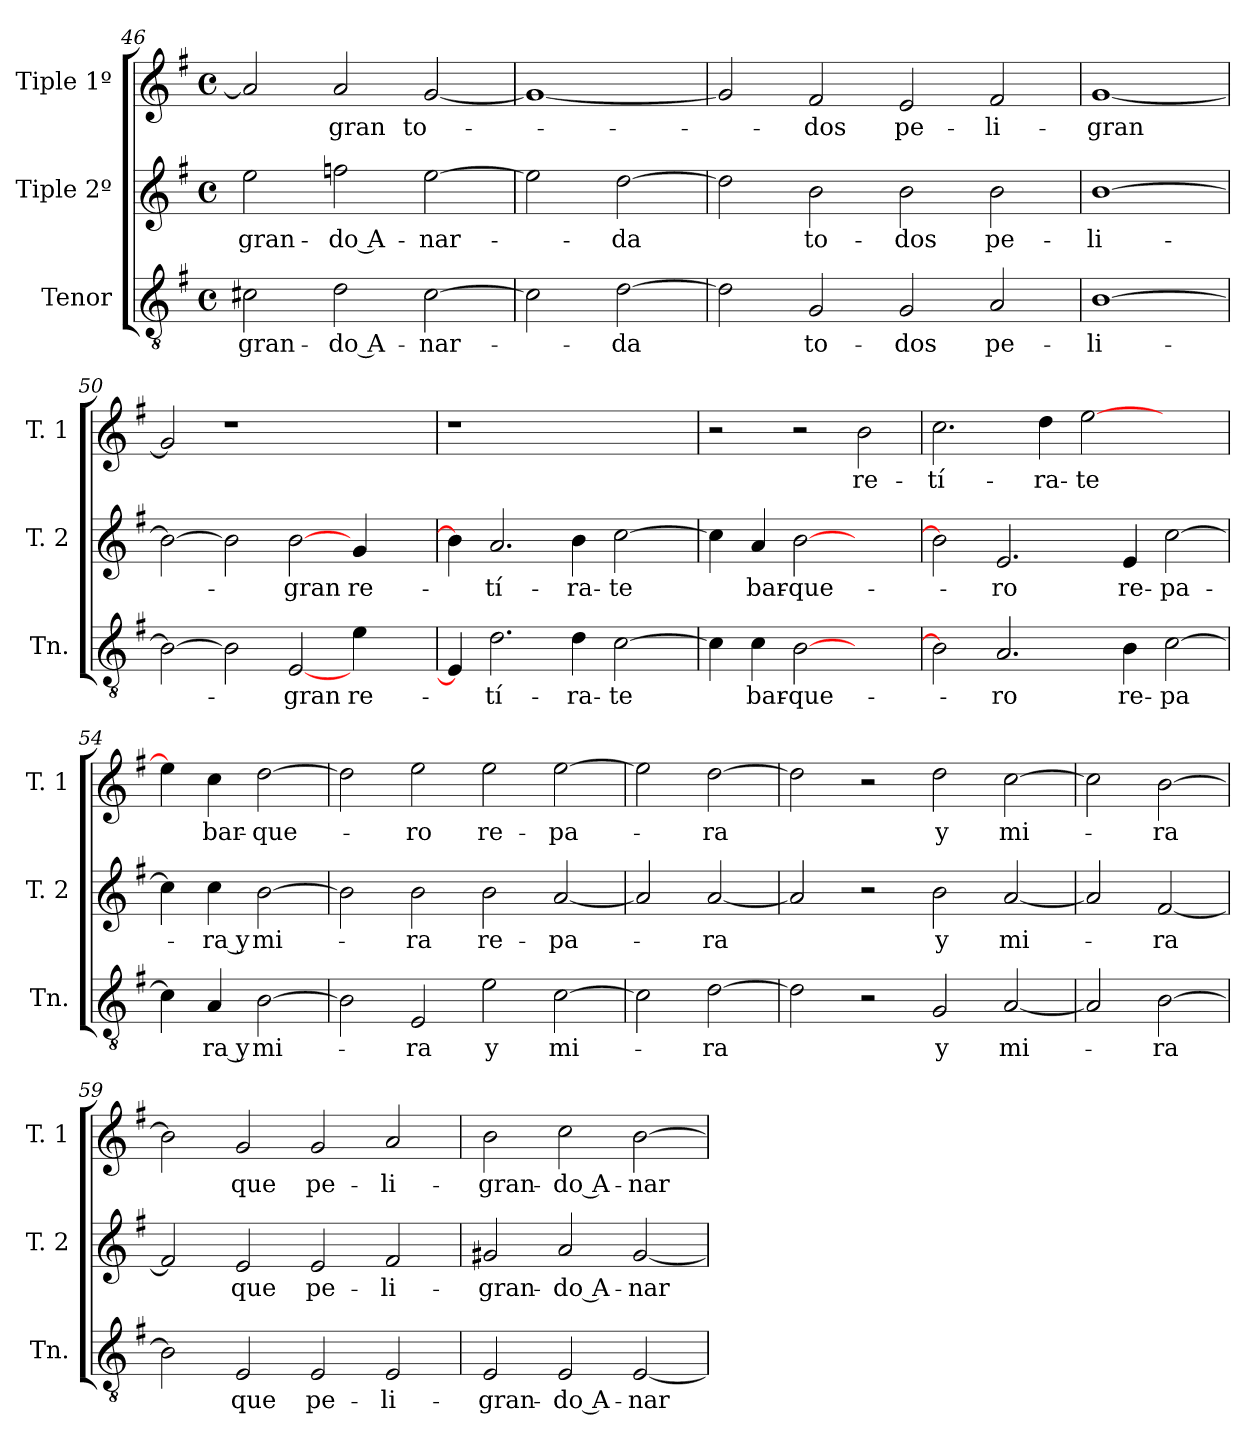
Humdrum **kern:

**kern	**text	**kern	**text	**kern	**text
*part3	*part3	*part2	*part2	*part1	*part1
*staff3	*staff3	*staff2	*staff2	*staff1	*staff1
*I"Tenor	*	*I"Tiple 2º	*	*I"Tiple 1º	*
*I'Tn.	*	*I'T. 2	*	*I'T. 1	*
*clefGv2	*	*clefG2	*	*clefG2	*
*k[f#]	*	*k[f#]	*	*k[f#]	*
*M4/4	*	*M4/4	*	*M4/4	*
*met(c)	*	*met(c)	*	*met(c)	*
=46	=46	=46	=46	=46	=46
2c#X	-gran-	2ee	-gran-	2a]	.
2d	do A-	2ffn	do A-	2a	-gran
[2c#	-nar-	[2ee	-nar-	[2g	to-
=47	=47	=47	=47	=47	=47
2c#]	.	2ee]	.	1g_	.
[2d	-da	[2dd	-da	.	.
=48	=48	=48	=48	=48	=48
2d]	.	2dd]	.	2g]	.
2G	to-	2b	to-	2f#	-dos
2G	-dos	2b	-dos	2e	pe-
2A	pe-	2b	pe-	2f#	-li-
=49	=49	=49	=49	=49	=49
[1B	-li-	[1b	-li-	[1g	-gran
=50	=50	=50	=50	=50	=50
2B_	.	2b_	.	2g]	.
2B]	.	2b]	.	1r	.
[2E	-gran	[2b	-gran	.	.
4e	re-	4g	re-	2ryy	.
4ryy	.	4ryy	.	.	.
=51	=51	=51	=51	=51	=51
4E]	.	4b]	.	1r	.
2.d	-tí-	2.a	-tí-	.	.
4d	-ra-	4b	-ra-	2ryy	.
[2c	-te	[2cc	-te	.	.
.	.	.	.	4ryy	.
=52	=52	=52	=52	=52	=52
4c]	.	4cc]	.	2r	.
4c	bar-	4a	bar-	.	.
[2B	-que-	[2b	-que-	2r	.
2ryy	.	2ryy	.	2b	re-
=53	=53	=53	=53	=53	=53
2B]	.	2b]	.	2.cc	-tí-
2.A	-ro	2.e	-ro	.	.
.	.	.	.	4dd	-ra-
.	.	.	.	[2ee	-te
4B	re-	4e	re-	.	.
[2c	-pa	[2cc	-pa-	2ryy	.
=54	=54	=54	=54	=54	=54
4c]	.	4cc]	.	4ee]	.
4A	-ra y	4cc	-ra y	4cc	bar-
[2B	mi-	[2b	mi-	[2dd	-que-
=55	=55	=55	=55	=55	=55
2B]	.	2b]	.	2dd]	.
2E	-ra	2b	-ra	2ee	-ro
2e	y	2b	re-	2ee	re-
[2c	mi-	[2a	-pa-	[2ee	-pa-
=56	=56	=56	=56	=56	=56
2c]	.	2a]	.	2ee]	.
[2d	-ra	[2a	-ra	[2dd	-ra
=57	=57	=57	=57	=57	=57
2d]	.	2a]	.	2dd]	.
2r	.	2r	.	2r	.
2G	y	2b	y	2dd	y
[2A	mi-	[2a	mi-	[2cc	mi-
=58	=58	=58	=58	=58	=58
2A]	.	2a]	.	2cc]	.
[2B	-ra	[2f#	-ra	[2b	-ra
=59	=59	=59	=59	=59	=59
2B]	.	2f#]	.	2b]	.
2E	que	2e	que	2g	que
2E	pe-	2e	pe-	2g	pe-
2E	-li-	2f#	-li-	2a	-li-
=60	=60	=60	=60	=60	=60
2E	-gran-	2g#X	-gran-	2b	-gran-
2E	do A-	2a	do A-	2cc	do A-
[2E	-nar-	[2g#	-nar-	[2b	-nar-
=	=	=	=	=	=
*-	*-	*-	*-	*-	*-
